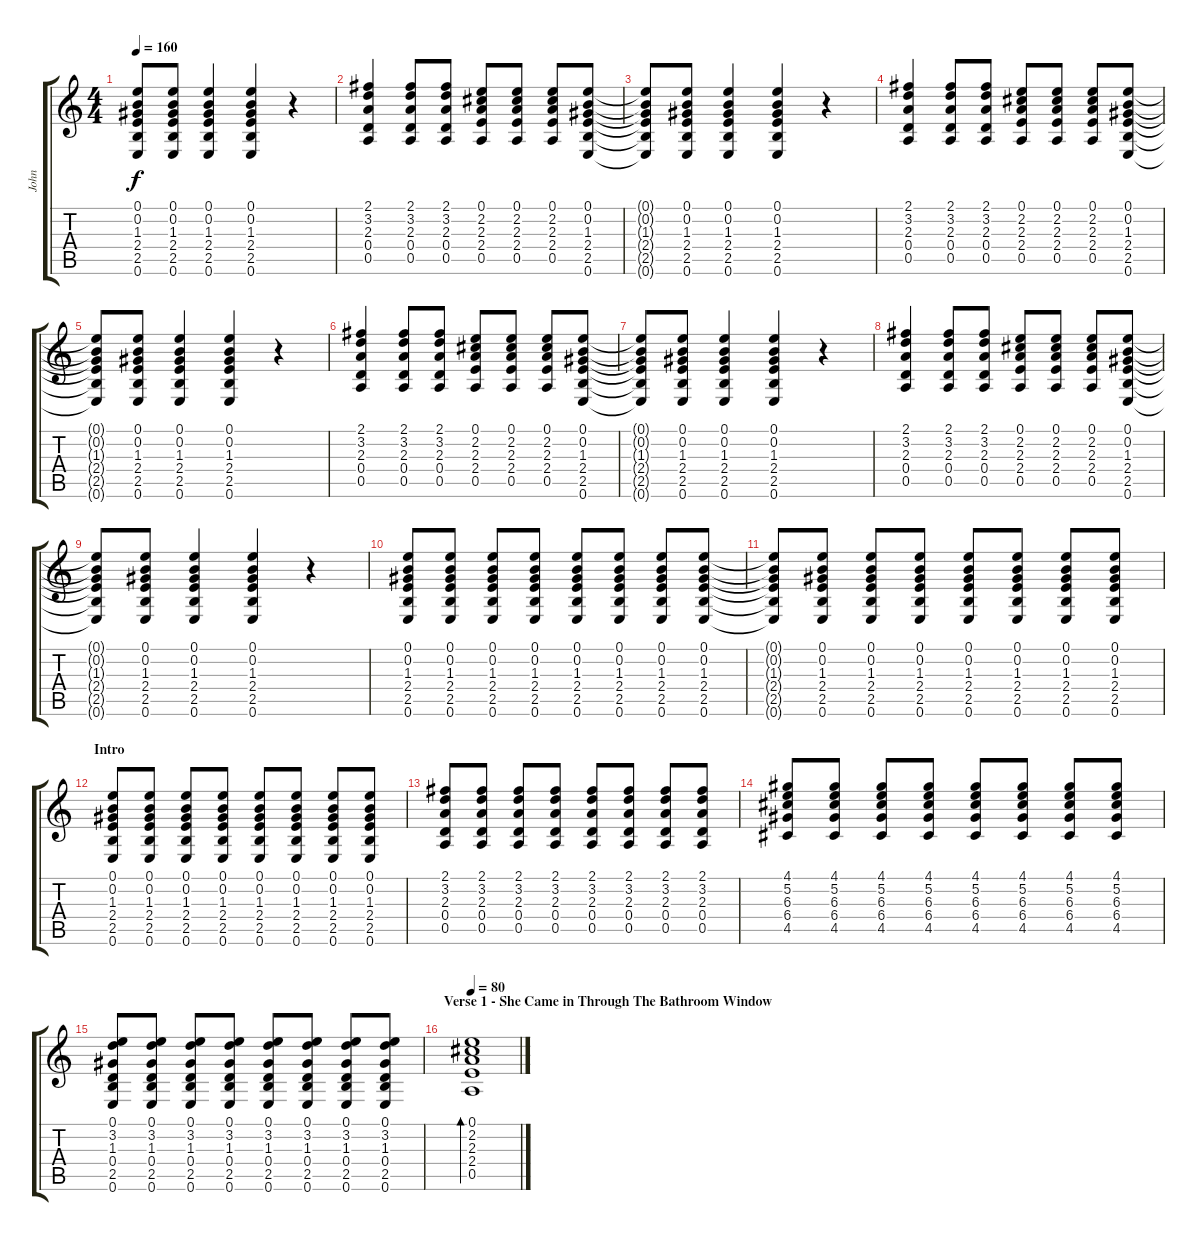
\track ("John" "John") {instrument electricguitarjazz}
\staff {score tabs}
\tuning (E4 B3 G3 D3 A2 E2) {hide}
\ts (4 4)
\tempo 160
\clef g2
\ks c
(0.1{t} 0.2{t} 1.3{t} 2.4{t} 2.5{t} 0.6{t}).8{dy f} (0.1 0.2 1.3 2.4 2.5 0.6).8 (0.1 0.2 1.3 2.4 2.5 0.6).4 (0.1 0.2 1.3 2.4 2.5 0.6).4 r.4 |
(2.1 3.2 2.3 0.4 0.5).4 (2.1 3.2 2.3 0.4 0.5).8 (2.1 3.2 2.3 0.4 0.5).8 (0.1 2.2 2.3 2.4 0.5).8 (0.1 2.2 2.3 2.4 0.5).8 (0.1 2.2 2.3 2.4 0.5).8 (0.1 0.2 1.3 2.4 2.5 0.6).8 |
(0.1{t} 0.2{t} 1.3{t} 2.4{t} 2.5{t} 0.6{t}).8 (0.1 0.2 1.3 2.4 2.5 0.6).8 (0.1 0.2 1.3 2.4 2.5 0.6).4 (0.1 0.2 1.3 2.4 2.5 0.6).4 r.4 |
(2.1 3.2 2.3 0.4 0.5).4 (2.1 3.2 2.3 0.4 0.5).8 (2.1 3.2 2.3 0.4 0.5).8 (0.1 2.2 2.3 2.4 0.5).8 (0.1 2.2 2.3 2.4 0.5).8 (0.1 2.2 2.3 2.4 0.5).8 (0.1 0.2 1.3 2.4 2.5 0.6).8 |
(0.1{t} 0.2{t} 1.3{t} 2.4{t} 2.5{t} 0.6{t}).8 (0.1 0.2 1.3 2.4 2.5 0.6).8 (0.1 0.2 1.3 2.4 2.5 0.6).4 (0.1 0.2 1.3 2.4 2.5 0.6).4 r.4 |
(2.1 3.2 2.3 0.4 0.5).4 (2.1 3.2 2.3 0.4 0.5).8 (2.1 3.2 2.3 0.4 0.5).8 (0.1 2.2 2.3 2.4 0.5).8 (0.1 2.2 2.3 2.4 0.5).8 (0.1 2.2 2.3 2.4 0.5).8 (0.1 0.2 1.3 2.4 2.5 0.6).8 |
(0.1{t} 0.2{t} 1.3{t} 2.4{t} 2.5{t} 0.6{t}).8 (0.1 0.2 1.3 2.4 2.5 0.6).8 (0.1 0.2 1.3 2.4 2.5 0.6).4 (0.1 0.2 1.3 2.4 2.5 0.6).4 r.4 |
(2.1 3.2 2.3 0.4 0.5).4 (2.1 3.2 2.3 0.4 0.5).8 (2.1 3.2 2.3 0.4 0.5).8 (0.1 2.2 2.3 2.4 0.5).8 (0.1 2.2 2.3 2.4 0.5).8 (0.1 2.2 2.3 2.4 0.5).8 (0.1 0.2 1.3 2.4 2.5 0.6).8 |
(0.1{t} 0.2{t} 1.3{t} 2.4{t} 2.5{t} 0.6{t}).8 (0.1 0.2 1.3 2.4 2.5 0.6).8 (0.1 0.2 1.3 2.4 2.5 0.6).4 (0.1 0.2 1.3 2.4 2.5 0.6).4 r.4 |
(0.1 0.2 1.3 2.4 2.5 0.6).8 (0.1 0.2 1.3 2.4 2.5 0.6).8 (0.1 0.2 1.3 2.4 2.5 0.6).8 (0.1 0.2 1.3 2.4 2.5 0.6).8 (0.1 0.2 1.3 2.4 2.5 0.6).8 (0.1 0.2 1.3 2.4 2.5 0.6).8 (0.1 0.2 1.3 2.4 2.5 0.6).8 (0.1 0.2 1.3 2.4 2.5 0.6).8 |
(0.1{t} 0.2{t} 1.3{t} 2.4{t} 2.5{t} 0.6{t}).8 (0.1 0.2 1.3 2.4 2.5 0.6).8 (0.1 0.2 1.3 2.4 2.5 0.6).8 (0.1 0.2 1.3 2.4 2.5 0.6).8 (0.1 0.2 1.3 2.4 2.5 0.6).8 (0.1 0.2 1.3 2.4 2.5 0.6).8 (0.1 0.2 1.3 2.4 2.5 0.6).8 (0.1 0.2 1.3 2.4 2.5 0.6).8 |
\section ("" "Intro ")
(0.1 0.2 1.3 2.4 2.5 0.6).8 (0.1 0.2 1.3 2.4 2.5 0.6).8 (0.1 0.2 1.3 2.4 2.5 0.6).8 (0.1 0.2 1.3 2.4 2.5 0.6).8 (0.1 0.2 1.3 2.4 2.5 0.6).8 (0.1 0.2 1.3 2.4 2.5 0.6).8 (0.1 0.2 1.3 2.4 2.5 0.6).8 (0.1 0.2 1.3 2.4 2.5 0.6).8 |
(2.1 3.2 2.3 0.4 0.5).8 (2.1 3.2 2.3 0.4 0.5).8 (2.1 3.2 2.3 0.4 0.5).8 (2.1 3.2 2.3 0.4 0.5).8 (2.1 3.2 2.3 0.4 0.5).8 (2.1 3.2 2.3 0.4 0.5).8 (2.1 3.2 2.3 0.4 0.5).8 (2.1 3.2 2.3 0.4 0.5).8 |
(4.1 5.2 6.3 6.4 4.5).8 (4.1 5.2 6.3 6.4 4.5).8 (4.1 5.2 6.3 6.4 4.5).8 (4.1 5.2 6.3 6.4 4.5).8 (4.1 5.2 6.3 6.4 4.5).8 (4.1 5.2 6.3 6.4 4.5).8 (4.1 5.2 6.3 6.4 4.5).8 (4.1 5.2 6.3 6.4 4.5).8 |
(0.1 3.2 1.3 0.4 2.5 0.6).8 (0.1 3.2 1.3 0.4 2.5 0.6).8 (0.1 3.2 1.3 0.4 2.5 0.6).8 (0.1 3.2 1.3 0.4 2.5 0.6).8 (0.1 3.2 1.3 0.4 2.5 0.6).8 (0.1 3.2 1.3 0.4 2.5 0.6).8 (0.1 3.2 1.3 0.4 2.5 0.6).8 (0.1 3.2 1.3 0.4 2.5 0.6).8 |
\section ("" "Verse 1 - She Came in Through The Bathroom Window")
\tempo 80
(0.1 2.2 2.3 2.4 0.5).1{bd 240 volume 11}
